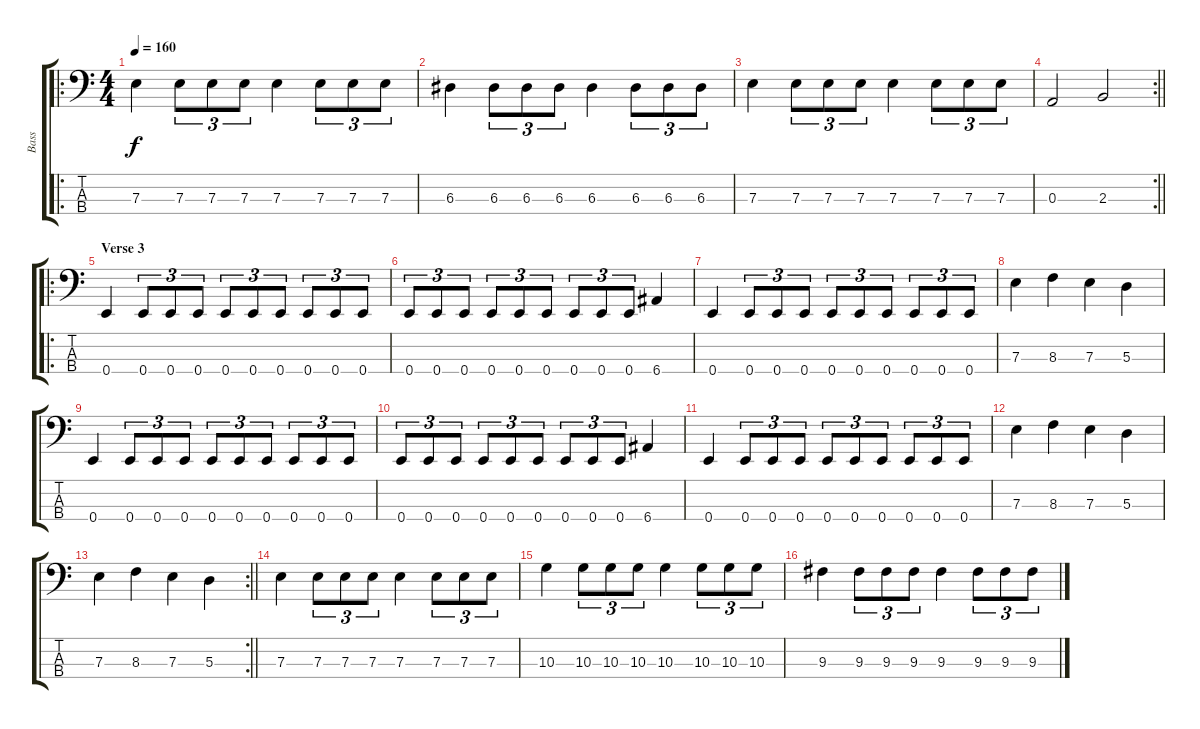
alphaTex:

\track ("Bass" "Bass") {instrument electricbassfinger}
\staff {score tabs}
\tuning (G2 D2 A1 E1) {hide}
\ro
\ts (4 4)
\tempo 160
\clef f4
\ks c
7.3.4{dy f} 7.3.8{tu (3 2)} 7.3.8{tu (3 2)} 7.3.8{tu (3 2)} 7.3.4 7.3.8{tu (3 2)} 7.3.8{tu (3 2)} 7.3.8{tu (3 2)} |
6.3.4 6.3.8{tu (3 2)} 6.3.8{tu (3 2)} 6.3.8{tu (3 2)} 6.3.4 6.3.8{tu (3 2)} 6.3.8{tu (3 2)} 6.3.8{tu (3 2)} |
7.3.4 7.3.8{tu (3 2)} 7.3.8{tu (3 2)} 7.3.8{tu (3 2)} 7.3.4 7.3.8{tu (3 2)} 7.3.8{tu (3 2)} 7.3.8{tu (3 2)} |
\rc 2
\barLineRight lightlight
0.3.2 2.3.2 |
\ro
\section ("" "Verse 3")
0.4.4 0.4.8{tu (3 2)} 0.4.8{tu (3 2)} 0.4.8{tu (3 2)} 0.4.8{tu (3 2)} 0.4.8{tu (3 2)} 0.4.8{tu (3 2)} 0.4.8{tu (3 2)} 0.4.8{tu (3 2)} 0.4.8{tu (3 2)} |
0.4.8{tu (3 2)} 0.4.8{tu (3 2)} 0.4.8{tu (3 2)} 0.4.8{tu (3 2)} 0.4.8{tu (3 2)} 0.4.8{tu (3 2)} 0.4.8{tu (3 2)} 0.4.8{tu (3 2)} 0.4.8{tu (3 2)} 6.4.4 |
0.4.4 0.4.8{tu (3 2)} 0.4.8{tu (3 2)} 0.4.8{tu (3 2)} 0.4.8{tu (3 2)} 0.4.8{tu (3 2)} 0.4.8{tu (3 2)} 0.4.8{tu (3 2)} 0.4.8{tu (3 2)} 0.4.8{tu (3 2)} |
7.3.4 8.3.4 7.3.4 5.3.4 |
0.4.4 0.4.8{tu (3 2)} 0.4.8{tu (3 2)} 0.4.8{tu (3 2)} 0.4.8{tu (3 2)} 0.4.8{tu (3 2)} 0.4.8{tu (3 2)} 0.4.8{tu (3 2)} 0.4.8{tu (3 2)} 0.4.8{tu (3 2)} |
0.4.8{tu (3 2)} 0.4.8{tu (3 2)} 0.4.8{tu (3 2)} 0.4.8{tu (3 2)} 0.4.8{tu (3 2)} 0.4.8{tu (3 2)} 0.4.8{tu (3 2)} 0.4.8{tu (3 2)} 0.4.8{tu (3 2)} 6.4.4 |
0.4.4 0.4.8{tu (3 2)} 0.4.8{tu (3 2)} 0.4.8{tu (3 2)} 0.4.8{tu (3 2)} 0.4.8{tu (3 2)} 0.4.8{tu (3 2)} 0.4.8{tu (3 2)} 0.4.8{tu (3 2)} 0.4.8{tu (3 2)} |
7.3.4 8.3.4 7.3.4 5.3.4 |
\rc 2
\barLineRight lightlight
7.3.4 8.3.4 7.3.4 5.3.4 |
7.3.4 7.3.8{tu (3 2)} 7.3.8{tu (3 2)} 7.3.8{tu (3 2)} 7.3.4 7.3.8{tu (3 2)} 7.3.8{tu (3 2)} 7.3.8{tu (3 2)} |
10.3.4 10.3.8{tu (3 2)} 10.3.8{tu (3 2)} 10.3.8{tu (3 2)} 10.3.4 10.3.8{tu (3 2)} 10.3.8{tu (3 2)} 10.3.8{tu (3 2)} |
9.3.4 9.3.8{tu (3 2)} 9.3.8{tu (3 2)} 9.3.8{tu (3 2)} 9.3.4 9.3.8{tu (3 2)} 9.3.8{tu (3 2)} 9.3.8{tu (3 2)}
